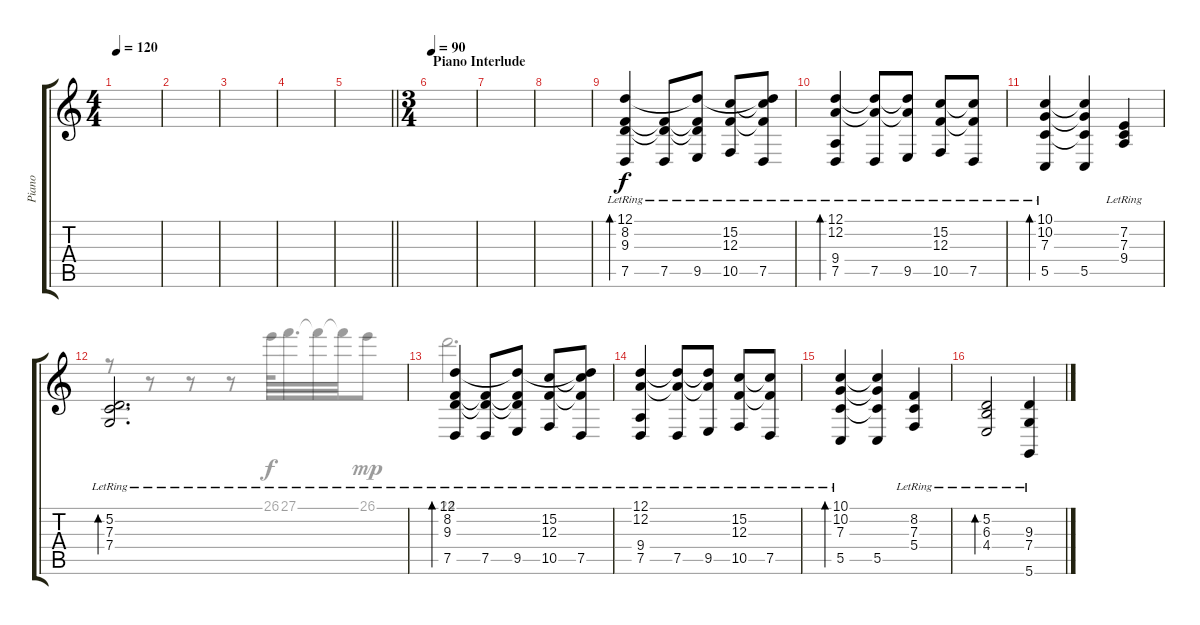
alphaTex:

\track ("Piano" "Piano") {instrument acousticgrandpiano}
\staff {score tabs}
\tuning (D4 A3 F3 C3 G2 D2) {hide}
\voice
\ts (4 4)
\tempo 120
\clef g2
\ks c
|
|
|
|
\barLineRight lightlight
|
\ts (3 4)
\section ("" "Piano Interlude")
\tempo 90
|
|
|
(12.1{lr} 8.2{lr} 9.3{lr} 7.5{lr}).4{bd 240 volume 14} (8.2{t} 9.3{t} 7.5{lr}).8 (12.1{t} 8.2{t} 9.3{t} 9.5{lr}).8 (15.2{lr} 12.3{lr} 10.5{lr}).8 (12.1{t} 15.2{t} 12.3{t} 7.5{lr}).8 |
(12.1{lr} 12.2{lr} 9.4{lr} 7.5{lr}).4{bd 60} (12.1{t} 12.2{t} 7.5{lr}).8 (12.1{t} 12.2{t} 9.5{lr}).8 (15.2{lr} 12.3{lr} 10.5{lr}).8 (15.2{t} 12.3{t} 7.5{lr}).8 |
(10.1{lr} 10.2{lr} 7.3{lr} 5.5{lr}).4{bd 60} (10.1{t} 10.2{t} 7.3{t} 5.5).4 (7.2{lr} 7.3{lr} 9.4{lr}).4 |
(5.2{lr} 7.3{lr} 7.4{lr}).2{d bd 60} |
(12.1{lr} 8.2{lr} 9.3{lr} 7.5{lr}).4{bd 120} (8.2{t} 9.3{t} 7.5{lr}).8 (12.1{t} 8.2{t} 9.3{t} 9.5{lr}).8 (15.2{lr} 12.3{lr} 10.5{lr}).8 (12.1{t} 15.2{t} 12.3{t} 7.5{lr}).8 |
(12.1{lr} 12.2{lr} 9.4{lr} 7.5{lr}).4 (12.1{t} 12.2{t} 7.5{lr}).8 (12.1{t} 12.2{t} 9.5{lr}).8 (15.2{lr} 12.3{lr} 10.5{lr}).8 (15.2{t} 12.3{t} 7.5{lr}).8 |
(10.1{lr} 10.2{lr} 7.3{lr} 5.5{lr}).4{bd 60} (10.1{t} 10.2{t} 7.3{t} 5.5).4 (8.2{lr} 7.3{lr} 5.4{lr}).4 |
(5.2{lr} 6.3{lr} 4.4{lr}).2{bd 60} (9.3{lr} 7.4 5.6).4
\voice
\clef g2
\ottava regular
\simile none
\ks c
|
|
|
|
\barLineRight lightlight
|
|
|
|
|
|
|
r.8 r.8 r.8 r.8 26.1.64 27.1.32{d} 27.1{t}.32{dy f} 27.1{t}.32 26.1.8{dy mp} |
24.1.2{d} |
|
|
